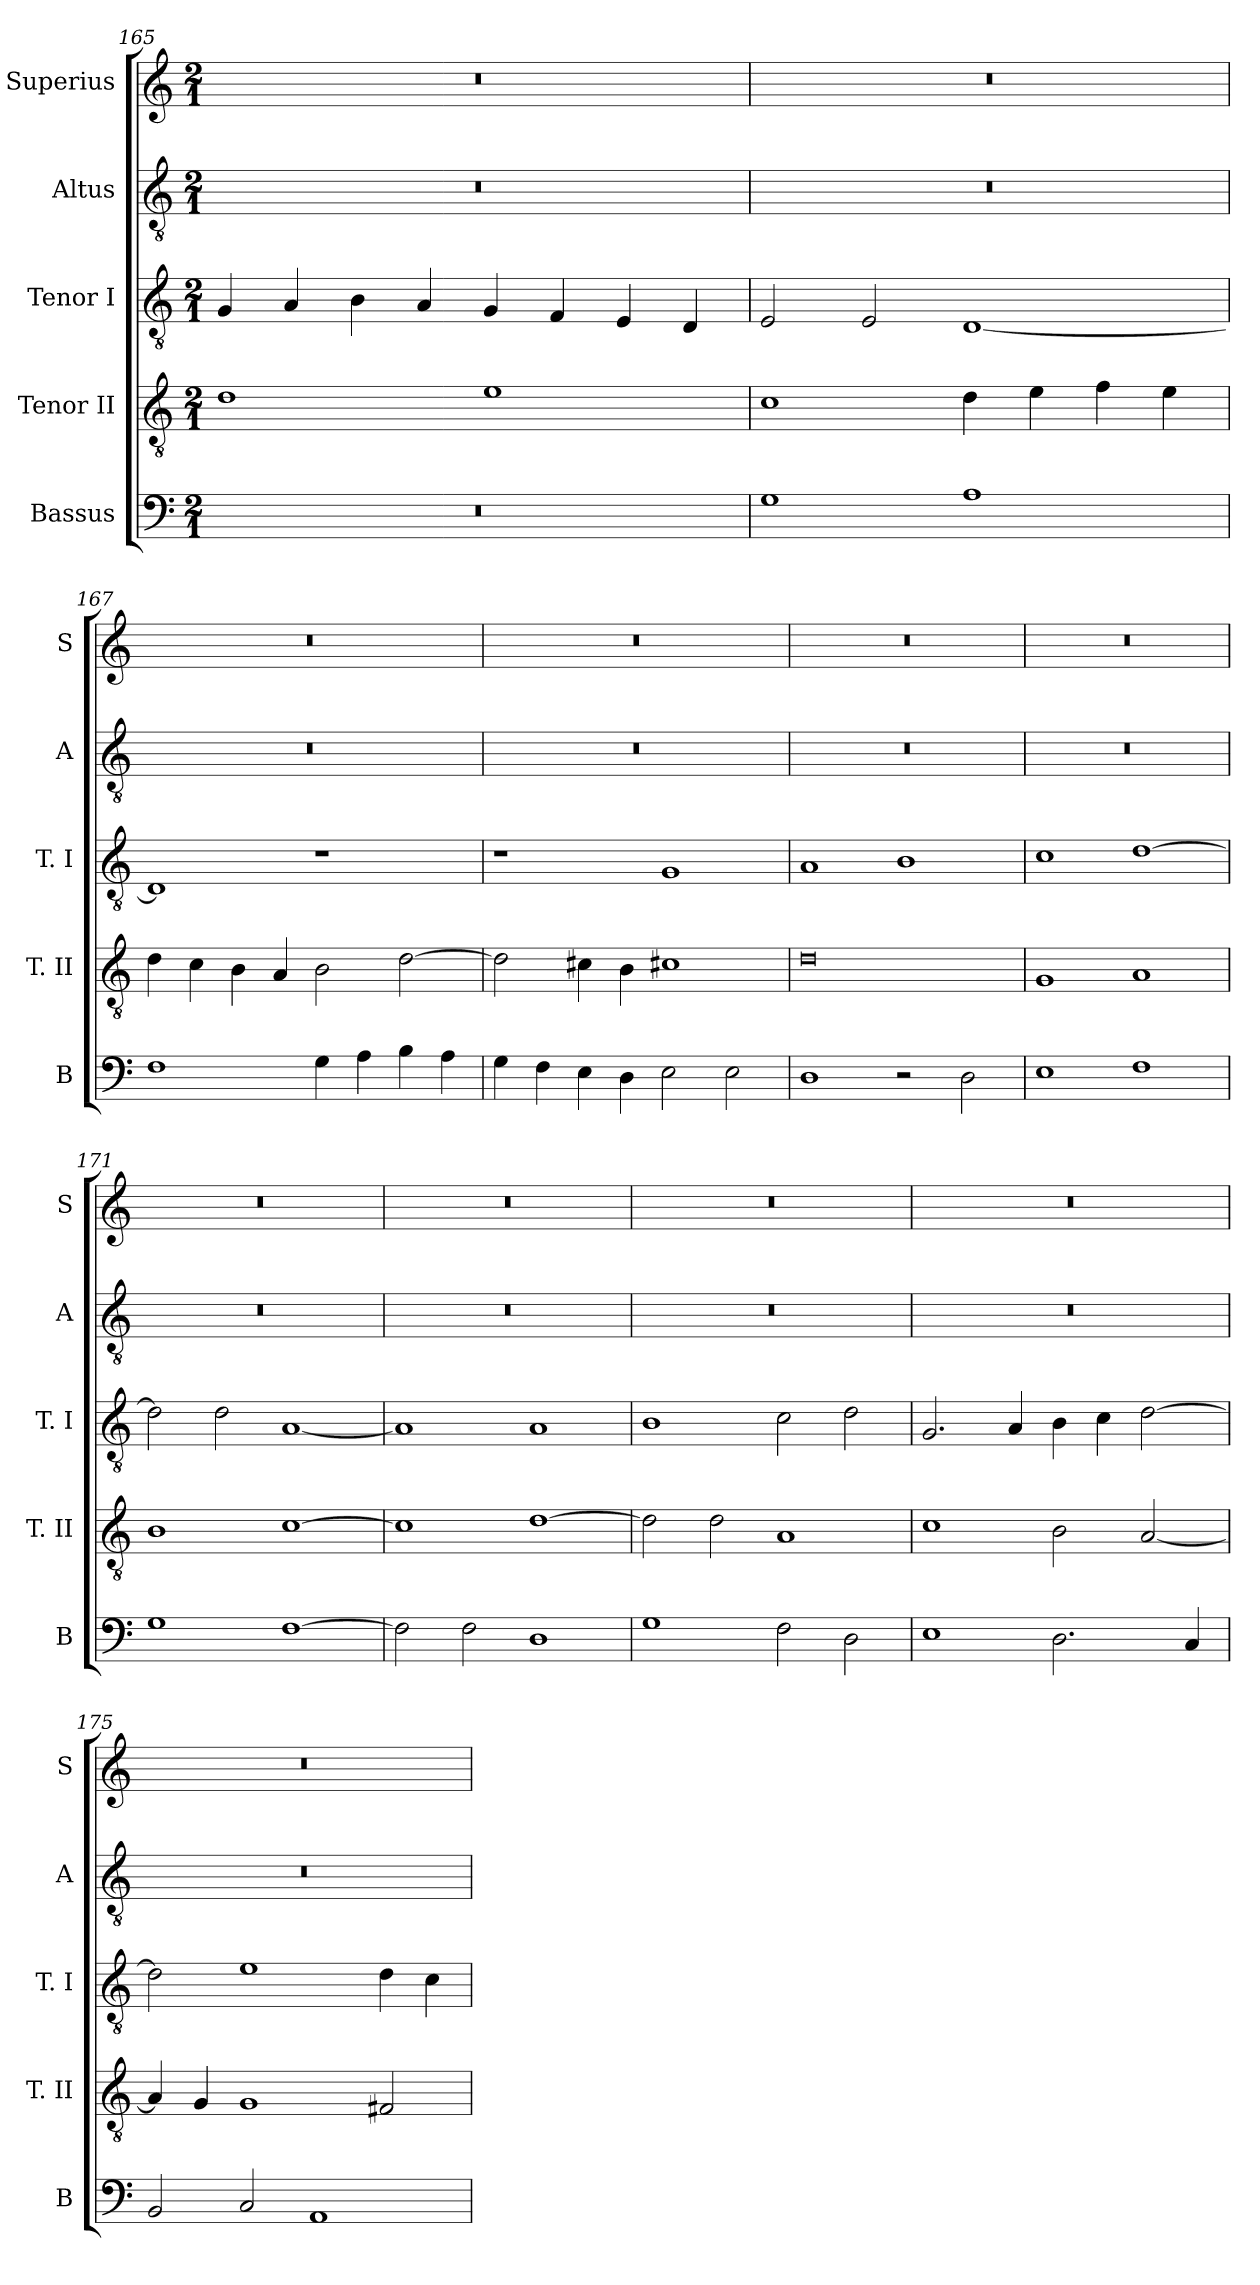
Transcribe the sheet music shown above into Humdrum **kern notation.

**kern	**kern	**kern	**kern	**kern
*part5	*part4	*part3	*part2	*part1
*staff5	*staff4	*staff3	*staff2	*staff1
*I"Bassus	*I"Tenor II	*I"Tenor I	*I"Altus	*I"Superius
*I'B	*I'T. II	*I'T. I	*I'A	*I'S
*clefF4	*clefGv2	*clefGv2	*clefGv2	*clefG2
*k[]	*k[]	*k[]	*k[]	*k[]
*C:	*C:	*C:	*C:	*C:
*M2/1	*M2/1	*M2/1	*M2/1	*M2/1
=165	=165	=165	=165	=165
0r	1d	4G	0r	0r
.	.	4A	.	.
.	.	4B	.	.
.	.	4A	.	.
.	1e	4G	.	.
.	.	4F	.	.
.	.	4E	.	.
.	.	4D	.	.
=166	=166	=166	=166	=166
1G	1c	2E	0r	0r
.	.	2E	.	.
1A	4d	[1D	.	.
.	4e	.	.	.
.	4f	.	.	.
.	4e	.	.	.
=167	=167	=167	=167	=167
1F	4d	1D]	0r	0r
.	4c	.	.	.
.	4B	.	.	.
.	4A	.	.	.
4G	2B	1r	.	.
4A	.	.	.	.
4B	[2d	.	.	.
4A	.	.	.	.
=168	=168	=168	=168	=168
4G	2d]	1r	0r	0r
4F	.	.	.	.
4E	4c#X	.	.	.
4D	4B	.	.	.
2E	1c#X	1G	.	.
2E	.	.	.	.
=169	=169	=169	=169	=169
1D	0d	1A	0r	0r
2r	.	1B	.	.
2D	.	.	.	.
=170	=170	=170	=170	=170
1E	1G	1c	0r	0r
1F	1A	[1d	.	.
=171	=171	=171	=171	=171
1G	1B	2d]	0r	0r
.	.	2d	.	.
[1F	[1c	[1A	.	.
=172	=172	=172	=172	=172
2F]	1c]	1A]	0r	0r
2F	.	.	.	.
1D	[1d	1A	.	.
=173	=173	=173	=173	=173
1G	2d]	1B	0r	0r
.	2d	.	.	.
2F	1A	2c	.	.
2D	.	2d	.	.
=174	=174	=174	=174	=174
1E	1c	2.G	0r	0r
.	.	4A	.	.
2.D	2B	4B	.	.
.	.	4c	.	.
.	[2A	[2d	.	.
4C	.	.	.	.
=175	=175	=175	=175	=175
2BB	4A]	2d]	0r	0r
.	4G	.	.	.
2C	1G	1e	.	.
1AA	.	.	.	.
.	2F#X	4d	.	.
.	.	4c	.	.
=	=	=	=	=
*-	*-	*-	*-	*-
